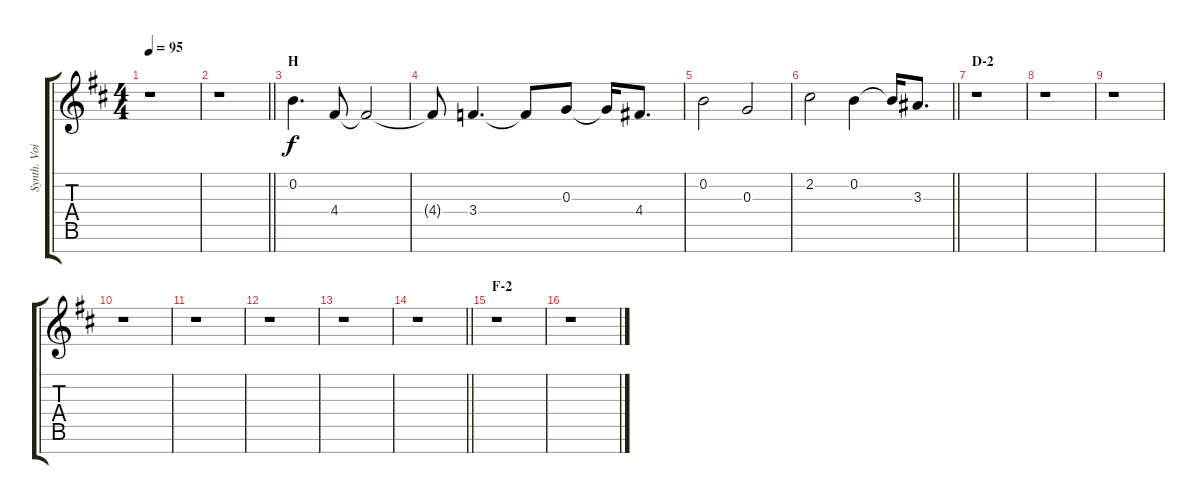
\track ("Synth. Voice" "Synth. Voi") {instrument lead6voice}
\staff {score tabs}
\tuning (E5 B4 G4 D4 A3 E3 B2) {hide}
\ts (4 4)
\tempo 95
\clef g2
\ks d
r.1{dy f} |
\barLineRight lightlight
r.1 |
\section ("" "H")
0.2.4{d} 4.4.8 4.4{t}.2 |
4.4{t}.8 3.4.4{d} 3.4{t}.8 0.3.8 0.3{t}.16 4.4.8{d} |
0.2.2 0.3.2 |
\barLineRight lightlight
2.2.2 0.2.4 0.2{t}.16 3.3.8{d} |
\section ("" "D-2")
r.1 |
r.1 |
r.1 |
r.1 |
r.1 |
r.1 |
r.1 |
\barLineRight lightlight
r.1 |
\section ("" "F-2")
r.1 |
r.1
